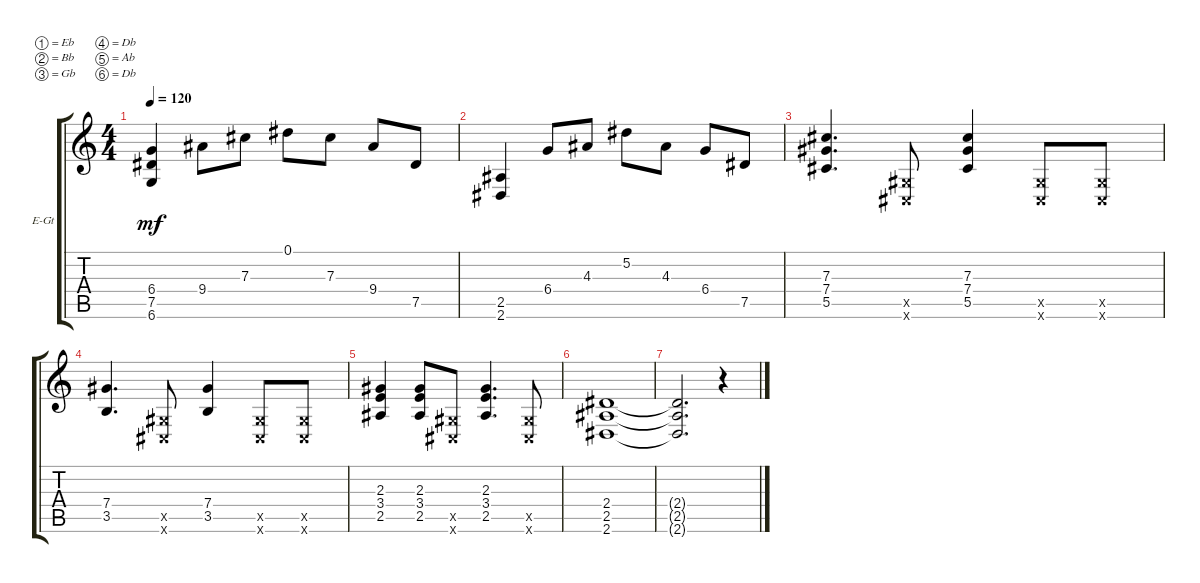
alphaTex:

\defaultSystemsLayout 4
\bracketExtendMode groupsimilarinstruments
\firstSystemTrackNameOrientation horizontal
\otherSystemsTrackNameOrientation horizontal
\track ("Перегруженная гитара 2" "E-Gt") {instrument distortionguitar}
\staff {score tabs}
\tuning (Eb4 Bb3 Gb3 Db3 Ab2 Db2)
\ts (4 4)
\tempo 120
\clef g2
\scale
0.333333
\ks c
(6.6 7.5 6.4).4{dy mf} 9.4.8 7.3.8 0.1.8 7.3.8 9.4.8 7.5.8 |
\scale
0.333333 (2.6 2.5).4 6.4.8 4.3.8 5.2.8 4.3.8 6.4.8 7.5.8 |
\scale
0.333333 (5.5 7.4 7.3).4{d} (0.5{x} 0.6{x}).8 (5.5 7.4 7.3).4 (0.5{x} 0.6{x}).8 (0.5{x} 0.6{x}).8 |
\scale
0.333333 (7.4 3.5).4{d} (0.5{x} 0.6{x}).8 (7.4 3.5).4 (0.5{x} 0.6{x}).8 (0.5{x} 0.6{x}).8 |
\scale
0.333333 (3.4 2.5 2.3).4 (3.4 2.5 2.3).8 (0.5{x} 0.6{x}).8 (3.4 2.5 2.3).4{d} (0.5{x} 0.6{x}).8 |
\scale
0.333333 (2.6 2.5 2.4).1 |
\scale
0.333333 (2.6{t} 2.5{t} 2.4{t}).2{d} r.4 |
\scale
0.333333
